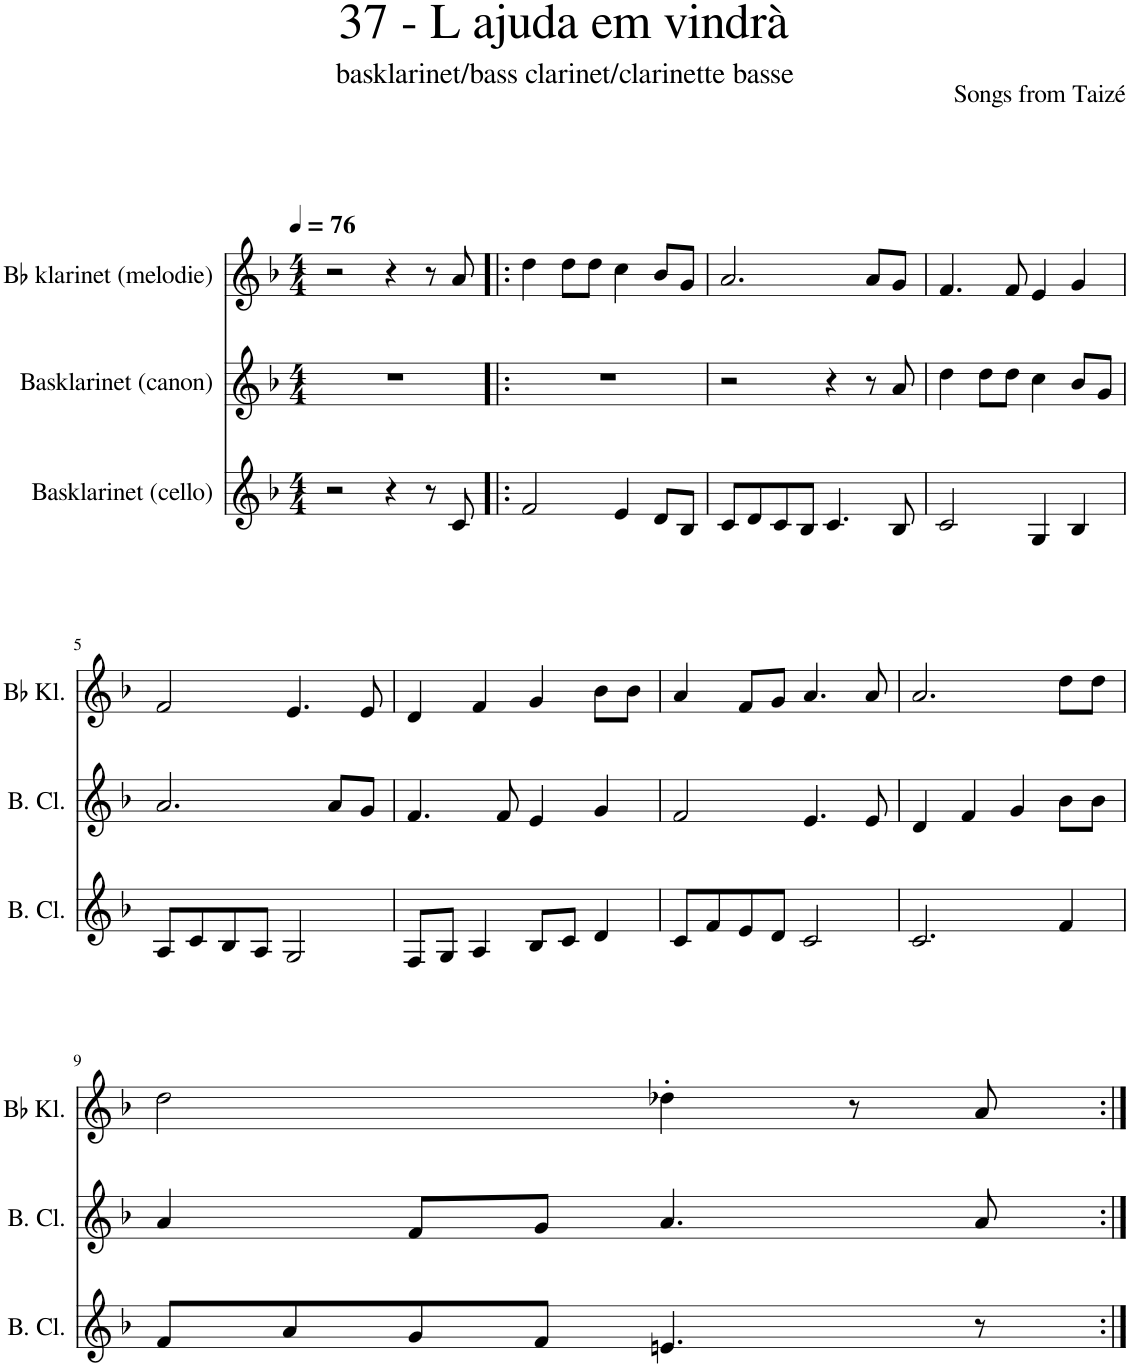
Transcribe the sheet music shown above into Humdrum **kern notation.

**kern	**kern	**kern
*part3	*part2	*part1
*staff3	*staff2	*staff1
*I"Basklarinet (cello)	*I"Basklarinet (canon)	*I"Bb klarinet (melodie)
*I'B. Cl.	*	*I'Bb Kl.
*clefG2	*clefG2	*clefG2
*Trd8c14	*Trd8c14	*Trd1c2
*k[b-]	*k[b-]	*k[b-]
*M4/4	*M4/4	*M4/4
*MM76	*MM76	*MM76
=1	=1	=1
2r	1r	2r
4r	.	4r
8r	.	8r
8c/	.	8a/
=2!|:	=2!|:	=2!|:
2f/	1r	4dd\
.	.	8dd\L
.	.	8dd\J
4e/	.	4cc\
8d/L	.	8b-/L
8B-/J	.	8g/J
=3	=3	=3
8c/L	2r	2.a/
8d/	.	.
8c/	.	.
8B-/J	.	.
4.c/	4r	.
.	8r	8a/L
8B-/	8a/	8g/J
=4	=4	=4
2c/	4dd\	4.f/
.	8dd\L	.
.	8dd\J	8f/
4G/	4cc\	4e/
4B-/	8b-/L	4g/
.	8g/J	.
!!LO:LB:g=z
=5	=5	=5
8A/L	2.a/	2f/
8c/	.	.
8B-/	.	.
8A/J	.	.
2G/	.	4.e/
.	8a/L	.
.	8g/J	8e/
=6	=6	=6
8F/L	4.f/	4d/
8G/J	.	.
4A/	.	4f/
.	8f/	.
8B-/L	4e/	4g/
8c/J	.	.
4d/	4g/	8b-\L
.	.	8b-\J
=7	=7	=7
8c/L	2f/	4a/
8f/	.	.
8e/	.	8f/L
8d/J	.	8g/J
2c/	4.e/	4.a/
.	8e/	8a/
=8	=8	=8
2.c/	4d/	2.a/
.	4f/	.
.	4g/	.
4f/	8b-\L	8dd\L
.	8b-\J	8dd\J
!!LO:LB:g=z
=9	=9	=9
8f/L	4a/	2dd\
8a/	.	.
8g/	8f/L	.
8f/J	8g/J	.
4.en/	4.a/	4dd-X'\
.	.	8r
8r	8a/	8a/
=:|!	=:|!	=:|!
*-	*-	*-
